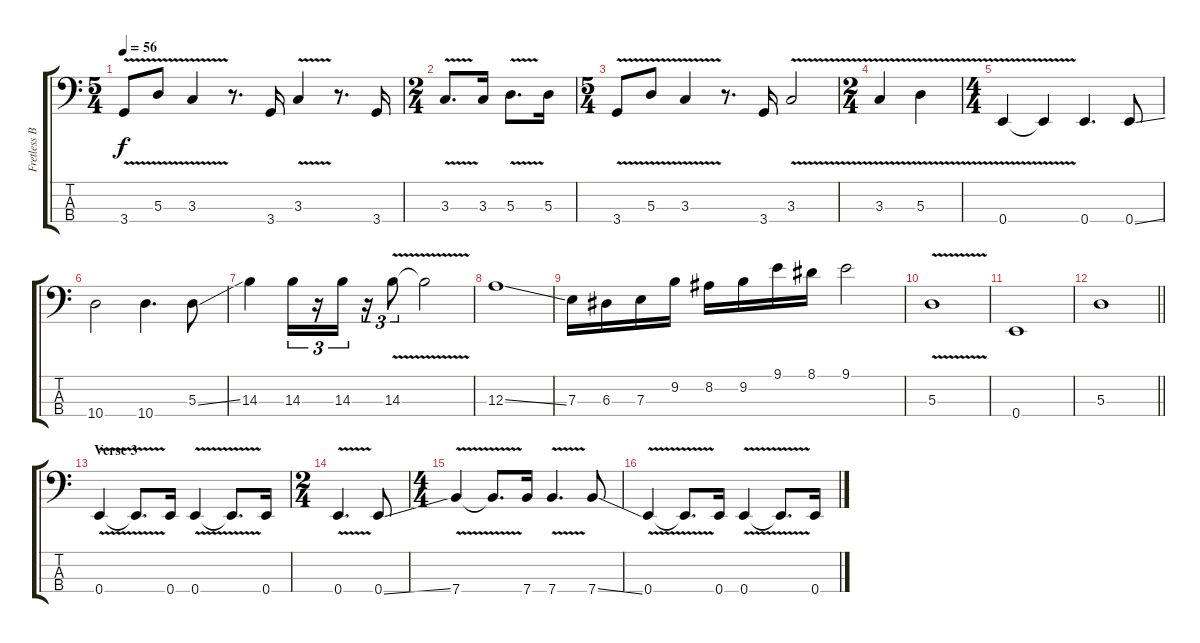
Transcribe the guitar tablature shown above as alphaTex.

\track ("Fretless Bass (Gilmour)" "Fretless B") {instrument fretlessbass}
\staff {score tabs}
\tuning (G2 D2 A1 E1) {hide}
\ts (5 4)
\tempo 56
\clef f4
\ks c
3.4{v}.8{dy f} 5.3{v}.8 3.3{v}.4 r.8{d} 3.4.16 3.3{v}.4 r.8{d} 3.4.16 |
\ts (2 4)
3.3{v}.8{d} 3.3.16 5.3{v}.8{d} 5.3.16 |
\ts (5 4)
3.4{v}.8 5.3{v}.8 3.3{v}.4 r.8{d} 3.4.16 3.3{v}.2 |
\ts (2 4)
3.3{v}.4 5.3{v}.4 |
\ts (4 4)
0.4{v}.4 0.4{t}.4 0.4.4{d} 0.4{ss}.8 |
10.4.2 10.4.4{d} 5.3{ss}.8 |
14.3.4 14.3.16{tu (3 2)} r.16{tu (3 2)} 14.3.16{tu (3 2)} r.16{tu (3 2)} 14.3{v}.8{tu (3 2)} 14.3{t}.2 |
12.3{ss}.1 |
7.3.16 6.3.16 7.3.16 9.2.16 8.2.16 9.2.16 9.1.16 8.1.16 9.1.2 |
5.3{v}.1 |
0.4.1 |
\barLineRight lightlight
5.3.1 |
\section ("" "Verse 3")
0.4{v}.4 0.4{t}.8{d} 0.4.16 0.4{v}.4 0.4{t}.8{d} 0.4.16 |
\ts (2 4)
0.4{v}.4{d} 0.4{ss}.8 |
\ts (4 4)
7.4{v}.4 7.4{t}.8{d} 7.4.16 7.4{v}.4{d} 7.4{ss}.8 |
0.4{v}.4 0.4{t}.8{d} 0.4.16 0.4{v}.4 0.4{t}.8{d} 0.4.16
